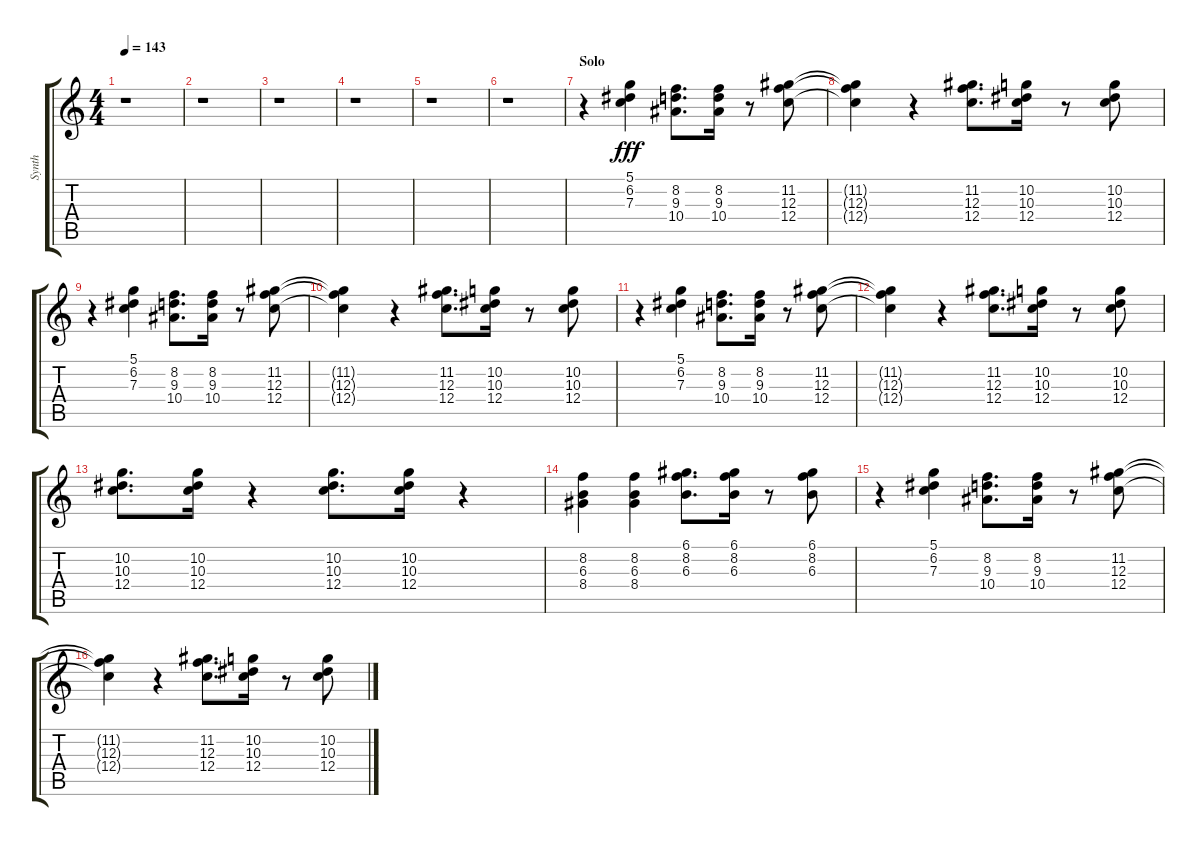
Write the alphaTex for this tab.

\track ("Synth" "Synth") {instrument electricguitarclean}
\staff {score tabs}
\tuning (D4 A3 F3 C3 G2 C2) {hide}
\ts (4 4)
\tempo 143
\clef g2
\ks aminor
r.1{dy fff} |
r.1 |
r.1 |
r.1 |
r.1 |
r.1 |
\section ("" "Solo")
r.4 (5.1 6.2 7.3).4 (8.2 9.3 10.4).8{d} (8.2 9.3 10.4).16 r.8 (11.2 12.3 12.4).8 |
(11.2{t} 12.3{t} 12.4{t}).4 r.4 (11.2 12.3 12.4).8{d} (10.2 10.3 12.4).16 r.8 (10.2 10.3 12.4).8 |
r.4 (5.1 6.2 7.3).4 (8.2 9.3 10.4).8{d} (8.2 9.3 10.4).16 r.8 (11.2 12.3 12.4).8 |
(11.2{t} 12.3{t} 12.4{t}).4 r.4 (11.2 12.3 12.4).8{d} (10.2 10.3 12.4).16 r.8 (10.2 10.3 12.4).8 |
r.4 (5.1 6.2 7.3).4 (8.2 9.3 10.4).8{d} (8.2 9.3 10.4).16 r.8 (11.2 12.3 12.4).8 |
(11.2{t} 12.3{t} 12.4{t}).4 r.4 (11.2 12.3 12.4).8{d} (10.2 10.3 12.4).16 r.8 (10.2 10.3 12.4).8 |
(10.2 10.3 12.4).8{d} (10.2 10.3 12.4).16 r.4 (10.2 10.3 12.4).8{d} (10.2 10.3 12.4).16 r.4 |
(8.2 6.3 8.4).4 (8.2 6.3 8.4).4 (6.1 8.2 6.3).8{d} (6.1 8.2 6.3).16 r.8 (6.1 8.2 6.3).8 |
r.4 (5.1 6.2 7.3).4 (8.2 9.3 10.4).8{d} (8.2 9.3 10.4).16 r.8 (11.2 12.3 12.4).8 |
(11.2{t} 12.3{t} 12.4{t}).4 r.4 (11.2 12.3 12.4).8{d} (10.2 10.3 12.4).16 r.8 (10.2 10.3 12.4).8
